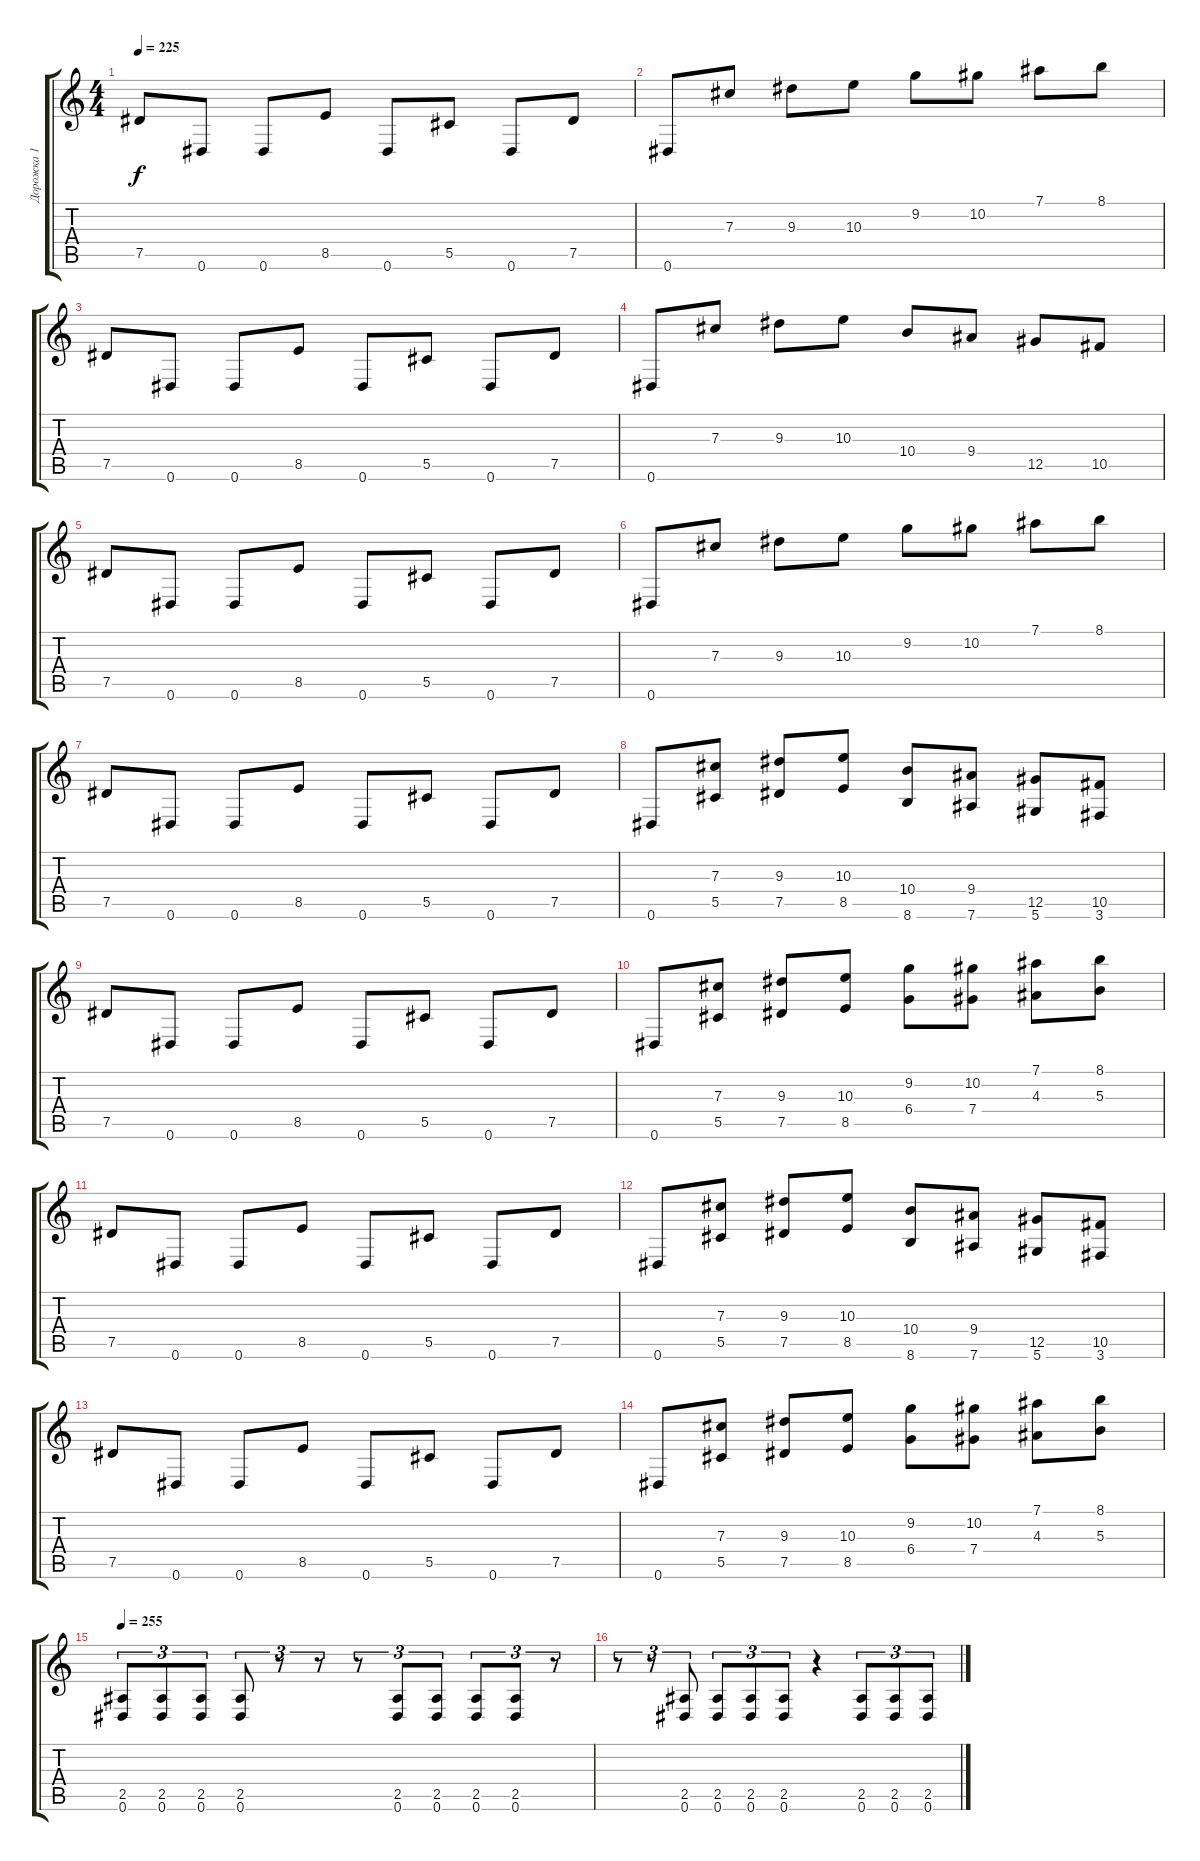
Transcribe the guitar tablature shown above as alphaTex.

\track ("Дорожка 1" "Дорожка 1") {instrument distortionguitar}
\staff {score tabs}
\tuning (Eb4 Bb3 Gb3 Db3 Ab2 Eb2) {hide}
\ts (4 4)
\tempo 225
\clef g2
\ks c
7.5.8{dy f} 0.6.8 0.6.8 8.5.8 0.6.8 5.5.8 0.6.8 7.5.8 |
0.6.8 7.3.8 9.3.8 10.3.8 9.2.8 10.2.8 7.1.8 8.1.8 |
7.5.8 0.6.8 0.6.8 8.5.8 0.6.8 5.5.8 0.6.8 7.5.8 |
0.6.8 7.3.8 9.3.8 10.3.8 10.4.8 9.4.8 12.5.8 10.5.8 |
7.5.8 0.6.8 0.6.8 8.5.8 0.6.8 5.5.8 0.6.8 7.5.8 |
0.6.8 7.3.8 9.3.8 10.3.8 9.2.8 10.2.8 7.1.8 8.1.8 |
7.5.8 0.6.8 0.6.8 8.5.8 0.6.8 5.5.8 0.6.8 7.5.8 |
0.6.8 (7.3 5.5).8 (9.3 7.5).8 (10.3 8.5).8 (10.4 8.6).8 (9.4 7.6).8 (12.5 5.6).8 (10.5 3.6).8 |
7.5.8 0.6.8 0.6.8 8.5.8 0.6.8 5.5.8 0.6.8 7.5.8 |
0.6.8 (7.3 5.5).8 (9.3 7.5).8 (10.3 8.5).8 (9.2 6.4).8 (10.2 7.4).8 (7.1 4.3).8 (8.1 5.3).8 |
7.5.8 0.6.8 0.6.8 8.5.8 0.6.8 5.5.8 0.6.8 7.5.8 |
0.6.8 (7.3 5.5).8 (9.3 7.5).8 (10.3 8.5).8 (10.4 8.6).8 (9.4 7.6).8 (12.5 5.6).8 (10.5 3.6).8 |
7.5.8 0.6.8 0.6.8 8.5.8 0.6.8 5.5.8 0.6.8 7.5.8 |
0.6.8 (7.3 5.5).8 (9.3 7.5).8 (10.3 8.5).8 (9.2 6.4).8 (10.2 7.4).8 (7.1 4.3).8 (8.1 5.3).8 |
\tempo 255
(2.5 0.6).8{tu (3 2)} (2.5 0.6).8{tu (3 2)} (2.5 0.6).8{tu (3 2)} (2.5 0.6).8{tu (3 2)} r.8{tu (3 2)} r.8{tu (3 2)} r.8{tu (3 2)} (2.5 0.6).8{tu (3 2)} (2.5 0.6).8{tu (3 2)} (2.5 0.6).8{tu (3 2)} (2.5 0.6).8{tu (3 2)} r.8{tu (3 2)} |
r.8{tu (3 2)} r.8{tu (3 2)} (2.5 0.6).8{tu (3 2)} (2.5 0.6).8{tu (3 2)} (2.5 0.6).8{tu (3 2)} (2.5 0.6).8{tu (3 2)} r.4 (2.5 0.6).8{tu (3 2)} (2.5 0.6).8{tu (3 2)} (2.5 0.6).8{tu (3 2)}
